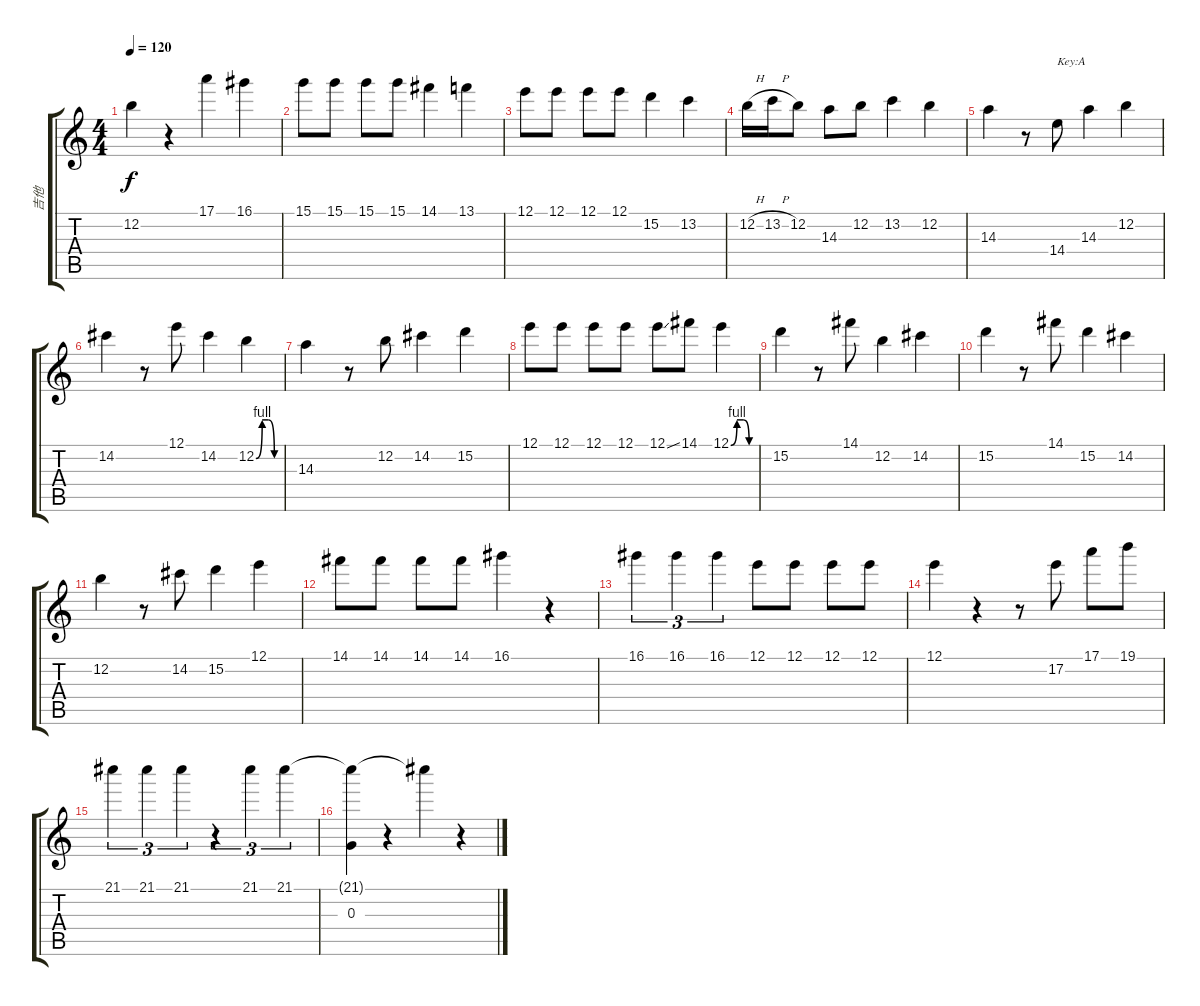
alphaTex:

\track ("吉他" "吉他") {instrument overdrivenguitar}
\staff {score tabs}
\tuning (E4 B3 G3 D3 A2 E2) {hide}
\ts (4 4)
\tempo 120
\clef g2
\ks c
12.2.4{dy f} r.4 17.1.4 16.1.4 |
15.1.8 15.1.8 15.1.8 15.1.8 14.1.4 13.1.4 |
12.1.8 12.1.8 12.1.8 12.1.8 15.2.4 13.2.4 |
12.2{h}.16 13.2{h}.16 12.2.8 14.3.8 12.2.8 13.2.4 12.2.4 |
14.3.4 r.8 14.4.8{txt "Key:A"} 14.3.4 12.2.4 |
14.2.4 r.8 12.1.8 14.2.4 12.2{be (custom 0 0 15 4 30 4 45 0 60 0)}.4 |
14.3.4 r.8 12.2.8 14.2.4 15.2.4 |
12.1.8 12.1.8 12.1.8 12.1.8 12.1{ss}.8 14.1.8 12.1{be (custom 0 0 15 4 30 4 45 0 60 0)}.4 |
15.2.4 r.8 14.1.8 12.2.4 14.2.4 |
15.2.4 r.8 14.1.8 15.2.4 14.2.4 |
12.2.4 r.8 14.2.8 15.2.4 12.1.4 |
14.1.8 14.1.8 14.1.8 14.1.8 16.1.4 r.4 |
16.1.4{tu (3 2)} 16.1.4{tu (3 2)} 16.1.4{tu (3 2)} 12.1.8 12.1.8 12.1.8 12.1.8 |
12.1.4 r.4 r.8 17.2.8 17.1.8 19.1.8 |
21.1.4{tu (3 2)} 21.1.4{tu (3 2)} 21.1.4{tu (3 2)} r.4{tu (3 2)} 21.1.4{tu (3 2)} 21.1.4{tu (3 2)} |
(21.1{t} 0.3).4 r.4 21.1{t}.4 r.4
